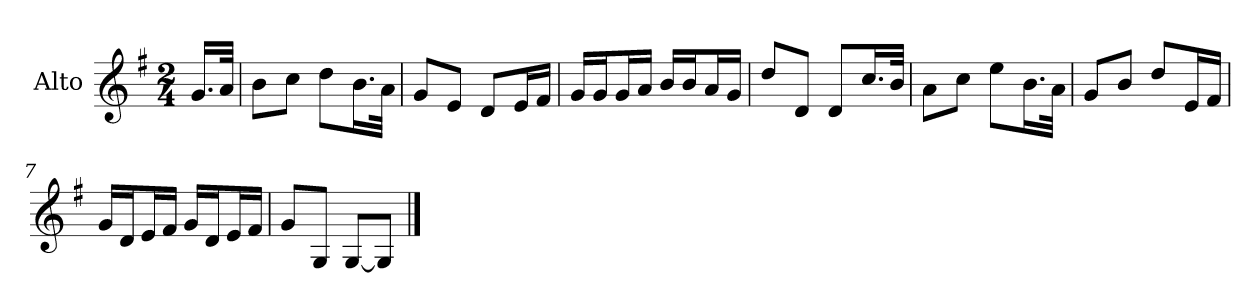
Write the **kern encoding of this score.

**kern
*part1
*staff1
*I"Alto
*I'A.
*clefG2
*k[f#]
*M2/4
*MM96
=
16.g/LL
32a/JJk
=1
8b\L
8cc\J
8dd\L
16.b\L
32a\JJk
=2
8g/L
8e/J
8d/L
16e/L
16f#/JJ
=3
16g/LL
16g/J
16g/L
16a/JJ
16b/LL
16b/J
16a/L
16g/JJ
=4
8dd/L
8d/J
8d/L
16.cc/L
32b/JJk
=5
8a\L
8cc\J
8ee\L
16.b\L
32a\JJk
!!LO:LB:g=z
=6
8g/L
8b/J
8dd/L
16e/L
16f#/JJ
=7
16g/LL
16d/J
16e/L
16f#/JJ
16g/LL
16d/J
16e/L
16f#/JJ
=8
8g/L
8G/J
[8G/L
8G/J]
==
*-
